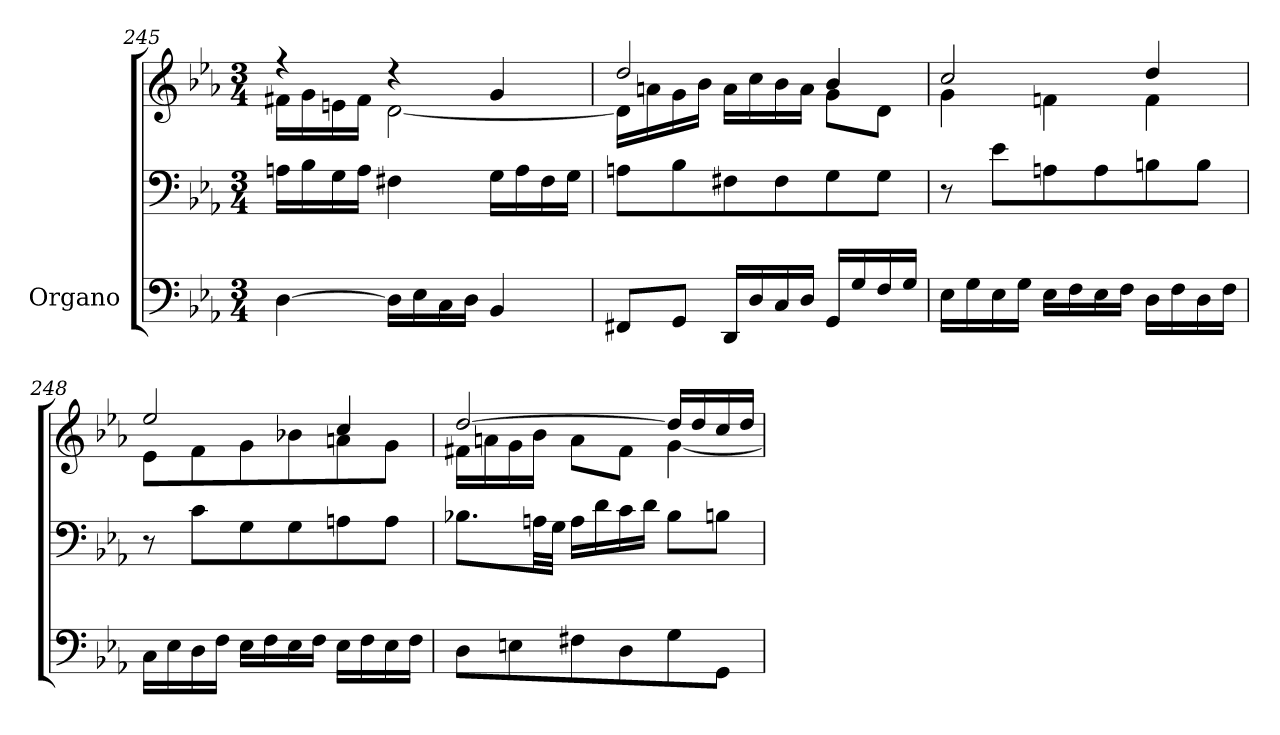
**kern	**kern	**kern
*part1	*part1	*part1
*staff3	*staff2	*staff1
*I"Organo	*	*
*clefF4	*clefF4	*clefG2
*k[b-e-a-]	*k[b-e-a-]	*k[b-e-a-]
*M3/4	*M3/4	*M3/4
=245	=245	=245
*^	*	*^
[4D\	2.ryy	16An\LL	4r	16f#X\LL
.	.	16B-\	.	16g\
.	.	16G\	.	16en\
.	.	16A\JJ	.	16f#\JJ
16D\LL]	.	4F#X\	4r	[2d\
16E-\	.	.	.	.
16C\	.	.	.	.
16D\JJ	.	.	.	.
4BB-/	.	16G\LL	4g/	.
.	.	16A\	.	.
.	.	16F#\	.	.
.	.	16G\JJ	.	.
=246	=246	=246	=246	=246
8FF#X/L	2.ryy	8An\L	2dd/	16d\LL]
.	.	.	.	16an\
8GG/J	.	8B-\	.	16g\
.	.	.	.	16b-\JJ
16DD/LL	.	8F#X\	.	16a\LL
16D/	.	.	.	16cc\
16C/	.	8F#\	.	16b-\
16D/JJ	.	.	.	16a\JJ
16GG/LL	.	8G\	4b-/	8g\L
16G/	.	.	.	.
16F/	.	8G\J	.	8d\J
16G/JJ	.	.	.	.
=247	=247	=247	=247	=247
16E-\LL	2.ryy	8r	2cc/	4g\
16G\	.	.	.	.
16E-\	.	8e-\L	.	.
16G\JJ	.	.	.	.
16E-\LL	.	8An\	.	4fn\
16F\	.	.	.	.
16E-\	.	8A\	.	.
16F\JJ	.	.	.	.
16D\LL	.	8Bn\	4dd/	4f\
16F\	.	.	.	.
16D\	.	8B\J	.	.
16F\JJ	.	.	.	.
=248	=248	=248	=248	=248
16C\LL	2.ryy	8r	2ee-/	8e-\L
16E-\	.	.	.	.
16D\	.	8c\L	.	8f\
16F\JJ	.	.	.	.
16E-\LL	.	8G\	.	8g\
16F\	.	.	.	.
16E-\	.	8G\	.	8b-X\
16F\JJ	.	.	.	.
16E-\LL	.	8An\	4cc/	8an\
16F\	.	.	.	.
16E-\	.	8A\J	.	8g\J
16F\JJ	.	.	.	.
=249	=249	=249	=249	=249
8D\L	2.ryy	8.B-X\L	[2dd/	16f#X\LL
.	.	.	.	16an\
8En\	.	.	.	16g\
.	.	32An\LL	.	16b-\JJ
.	.	32G\JJJ	.	.
8F#X\	.	16A\LL	.	8a\L
.	.	16d\	.	.
8D\	.	16c\	.	8f#\J
.	.	16d\JJ	.	.
8G\	.	8B-\L	16dd/LL]	[4g\
.	.	.	16dd/	.
8GG\J	.	8Bn\J	16cc/	.
.	.	.	16dd/JJ	.
*v	*v	*	*v	*v
=	=	=
*-	*-	*-
